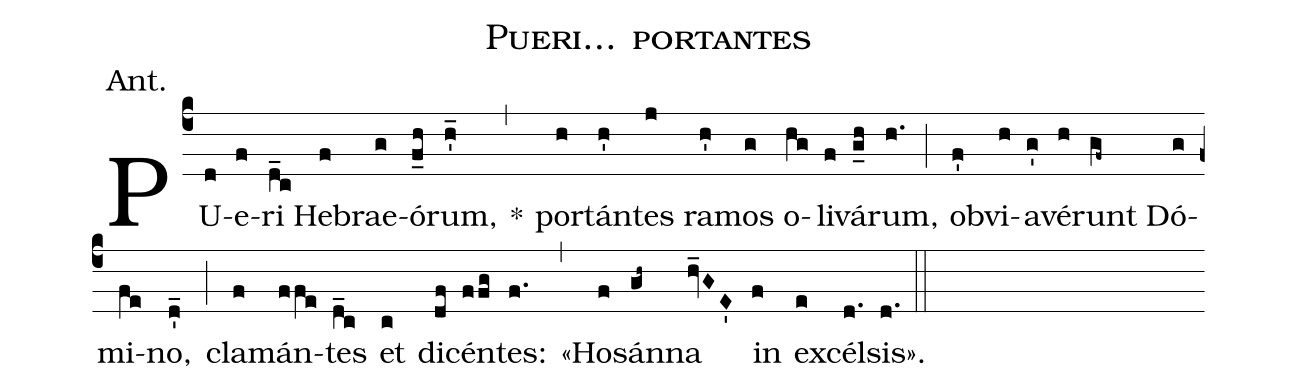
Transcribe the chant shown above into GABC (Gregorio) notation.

name:Pueri... portantes;
annotation:Ant.;
mode:1;
office-part:Antiphon;
%%
(c4) PU(d)e(f)ri(d_c) He(f)brae(g)ó(f_h)rum,(h_') *(,)
por(h)tán(h')tes(j) ra(h')mos(g) o(hg)li(f)vá(g_h)rum,(h.) (;)
ob(f')vi(h)a(g')vé(h)runt(gf~) Dó(g)mi(fe)no,(d_') (;)
cla(f)mán(ffe)tes(d_c) et(c) di(df)cén(ffg)tes:(f.) (,)
<<Ho(f)sán(gh~)na(hv_GE') in(f) ex(e)cél(d.)sis>>.(d.) (::)
